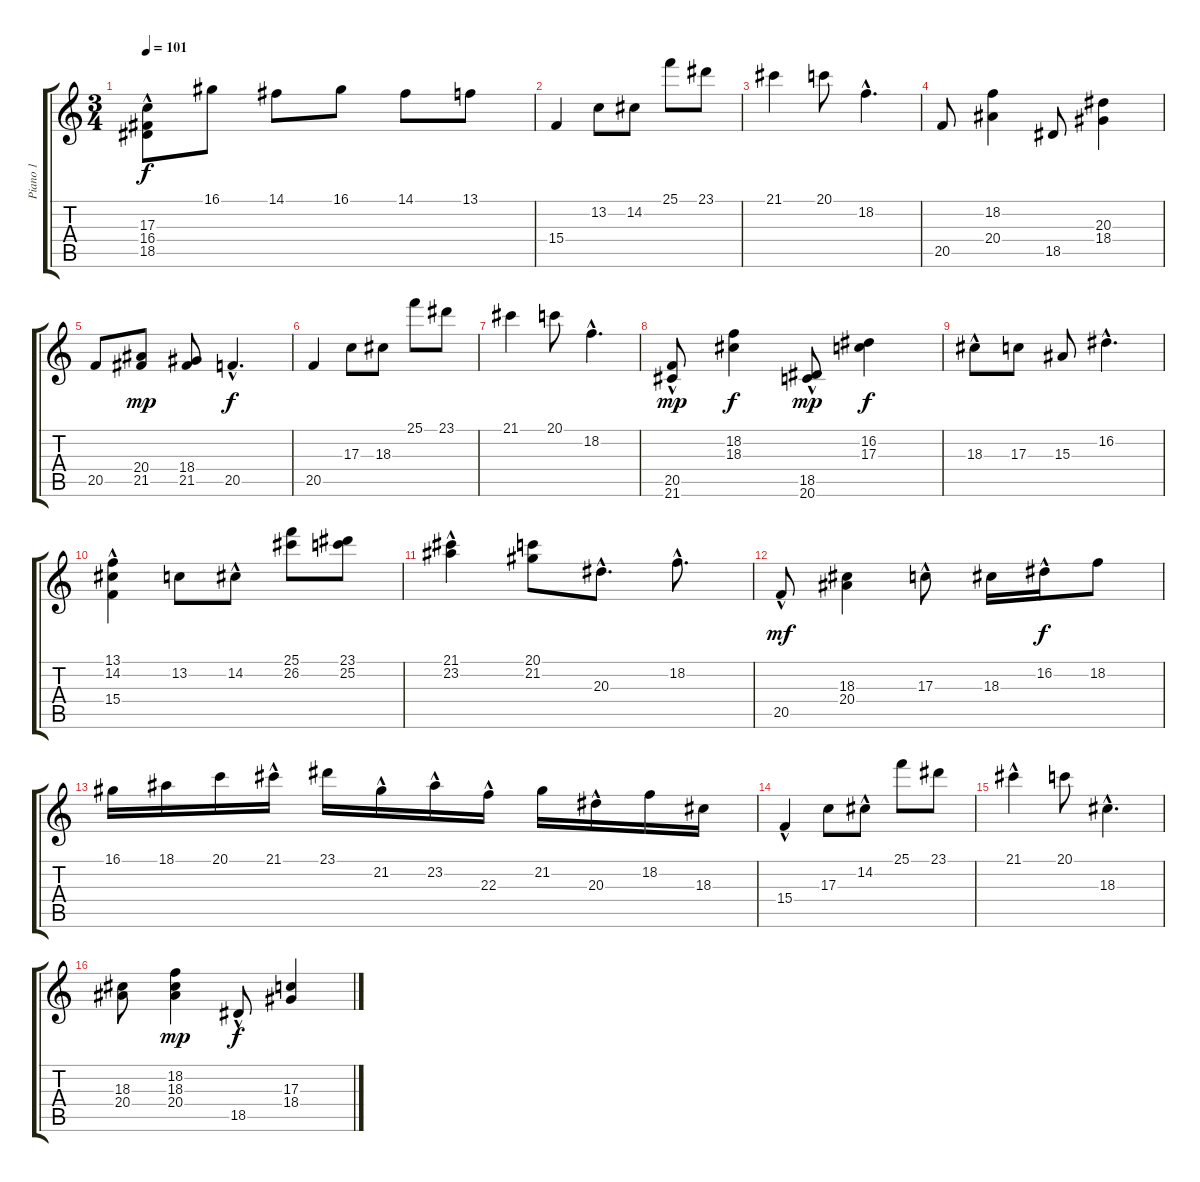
\track ("Piano 1" "Piano 1") {instrument acousticgrandpiano}
\staff {score tabs}
\tuning (E4 B3 G3 D3 A2 E2) {hide}
\ts (3 4)
\tempo 101
\clef g2
\ks c
(17.3{hac} 16.4{hac} 18.5{hac}).8{dy f} 16.1.8 14.1.8 16.1.8 14.1.8 13.1.8 |
15.4.4 13.2.8 14.2.8 25.1.8 23.1.8 |
21.1.4 20.1.8 18.2{hac}.4{d} |
20.5.8 (18.2 20.4).4 18.5.8 (20.3 18.4).4 |
20.5.8 (20.4 21.5).8{dy mp} (18.4 21.5).8 20.5{hac}.4{d dy f} |
20.5.4 17.3.8 18.3.8 25.1.8 23.1.8 |
21.1.4 20.1.8 18.2{hac}.4{d} |
(20.5{hac} 21.6{hac}).8{dy mp} (18.2 18.3).4{dy f} (18.5{hac} 20.6{hac}).8{dy mp} (16.2 17.3).4{dy f} |
18.3{hac}.8 17.3.8 15.3.8 16.2{hac}.4{d} |
(13.1{hac} 14.2{hac} 15.4{hac}).4 13.2.8 14.2{hac}.8 (25.1 26.2).8 (23.1 25.2).8 |
(21.1{hac} 23.2{hac}).4 (20.1 21.2).8 20.3{hac}.8{d} 18.2{hac}.8{d} |
20.5{hac}.8{dy mf} (18.3 20.4).4 17.3{hac}.8 18.3.16 16.2{hac}.16{dy f} 18.2.8 |
16.1.16 18.1.16 20.1.16 21.1{hac}.16 23.1.16 21.2{hac}.16 23.2{hac}.16 22.3{hac}.16 21.2.16 20.3{hac}.16 18.2.16 18.3.16 |
15.4{hac}.4 17.3.8 14.2{hac}.8 25.1.8 23.1.8 |
21.1{hac}.4 20.1.8 18.3{hac}.4{d} |
(18.3 20.4).8 (18.2 18.3 20.4).4{dy mp} 18.5{hac}.8{dy f} (17.3 18.4).4
